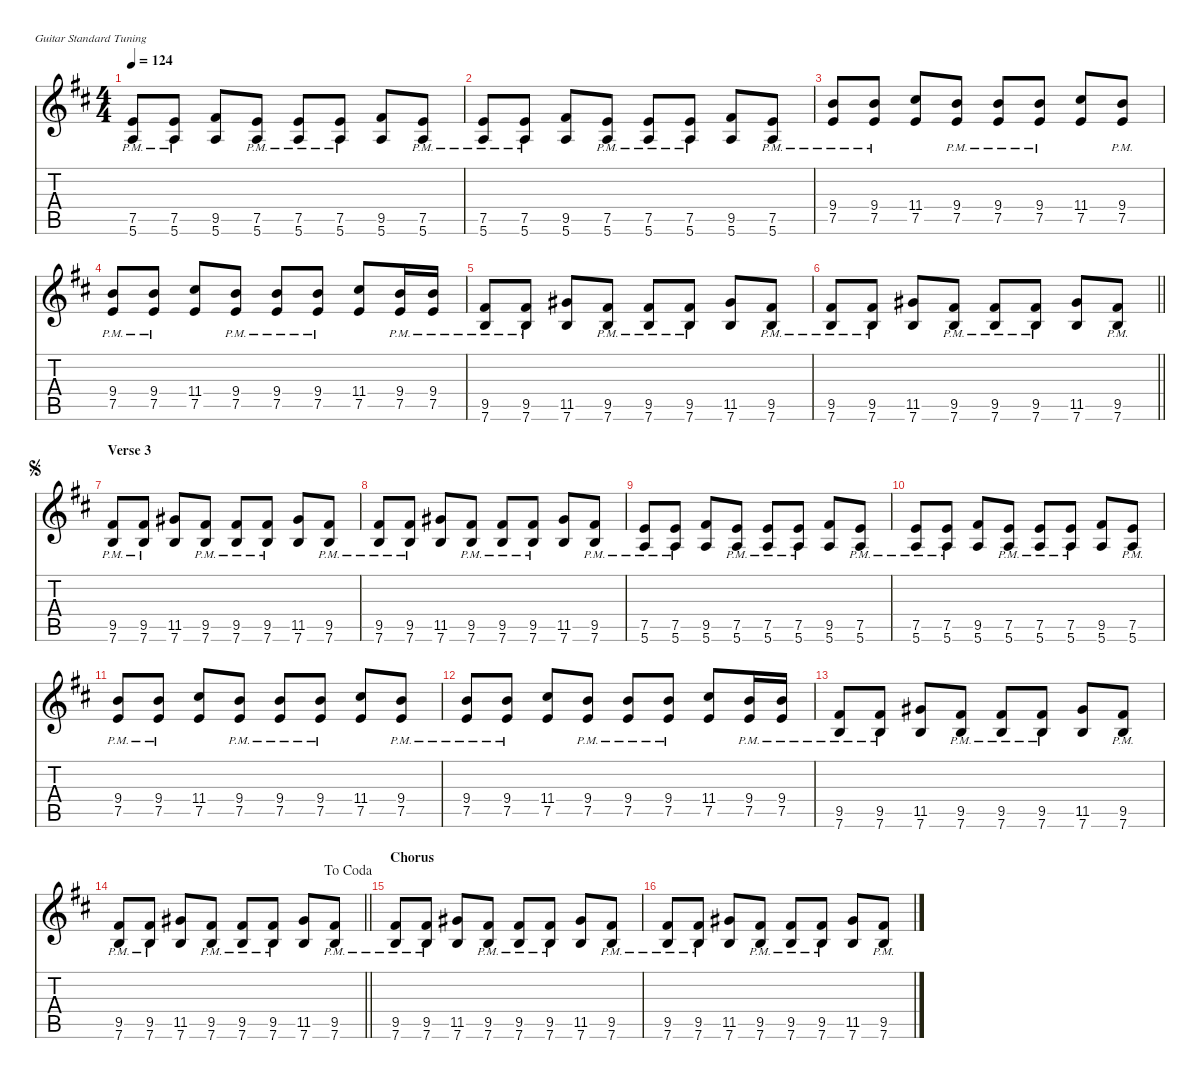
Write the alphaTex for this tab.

\hideDynamics
\bracketExtendMode nobrackets
\singleTrackTrackNamePolicy hidden
\multiTrackTrackNamePolicy hidden
\otherSystemsTrackNameOrientation horizontal
\track ("Clean Guitar" "E-Gt") {instrument electricguitarclean}
\staff {score tabs}
\tuning (E4 B3 G3 D3 A2 E2)
\ts (4 4)
\tempo 124
\clef g2
\scale
0.333333
\ks bminor
(7.5{acc forcenatural} 5.6{pm acc forcenatural}).8{dy f beam Up} (7.5{acc forcenatural} 5.6{pm acc forcenatural}).8{beam Up} (9.5{acc #} 5.6{acc forcenatural}).8{beam Up} (7.5{acc forcenatural} 5.6{pm acc forcenatural}).8{beam Up} (7.5{acc forcenatural} 5.6{pm acc forcenatural}).8{beam Up} (7.5{acc forcenatural} 5.6{pm acc forcenatural}).8{beam Up} (9.5{acc #} 5.6{acc forcenatural}).8{beam Up} (7.5{acc forcenatural} 5.6{pm acc forcenatural}).8{beam Up} |
\scale
0.333333 (7.5{acc forcenatural} 5.6{pm acc forcenatural}).8{beam Up} (7.5{acc forcenatural} 5.6{pm acc forcenatural}).8{beam Up} (9.5{acc #} 5.6{acc forcenatural}).8{beam Up} (7.5{acc forcenatural} 5.6{pm acc forcenatural}).8{beam Up} (7.5{acc forcenatural} 5.6{pm acc forcenatural}).8{beam Up} (7.5{acc forcenatural} 5.6{pm acc forcenatural}).8{beam Up} (9.5{acc #} 5.6{acc forcenatural}).8{beam Up} (7.5{acc forcenatural} 5.6{pm acc forcenatural}).8{beam Up} |
\scale
0.333333 (7.5{pm acc forcenatural} 9.4{acc forcenatural}).8{beam Up} (7.5{pm acc forcenatural} 9.4{acc forcenatural}).8{beam Up} (7.5{acc forcenatural} 11.4{acc #}).8{beam Up} (7.5{pm acc forcenatural} 9.4{acc forcenatural}).8{beam Up} (7.5{pm acc forcenatural} 9.4{acc forcenatural}).8{beam Up} (7.5{pm acc forcenatural} 9.4{acc forcenatural}).8{beam Up} (7.5{acc forcenatural} 11.4{acc #}).8{beam Up} (7.5{pm acc forcenatural} 9.4{acc forcenatural}).8{beam Up} |
\scale
0.333333 (7.5{pm acc forcenatural} 9.4{acc forcenatural}).8{beam Up} (7.5{pm acc forcenatural} 9.4{acc forcenatural}).8{beam Up} (7.5{acc forcenatural} 11.4{acc #}).8{beam Up} (7.5{pm acc forcenatural} 9.4{acc forcenatural}).8{beam Up} (7.5{pm acc forcenatural} 9.4{acc forcenatural}).8{beam Up} (7.5{pm acc forcenatural} 9.4{acc forcenatural}).8{beam Up} (7.5{acc forcenatural} 11.4{acc #}).8{beam Up} (9.4{acc forcenatural} 7.5{pm acc forcenatural}).16{beam Up} (7.5{pm acc forcenatural} 9.4{acc forcenatural}).16{beam Up} |
\scale
0.333333 (9.5{acc #} 7.6{pm acc forcenatural}).8{beam Up} (9.5{acc #} 7.6{pm acc forcenatural}).8{beam Up} (11.5{acc #} 7.6{acc forcenatural}).8{beam Up} (9.5{acc #} 7.6{pm acc forcenatural}).8{beam Up} (9.5{acc #} 7.6{pm acc forcenatural}).8{beam Up} (9.5{acc #} 7.6{pm acc forcenatural}).8{beam Up} (11.5{acc #} 7.6{acc forcenatural}).8{beam Up} (9.5{acc #} 7.6{pm acc forcenatural}).8{beam Up} |
\scale
0.333333
\barLineRight lightlight
(9.5{acc #} 7.6{pm acc forcenatural}).8{beam Up} (9.5{acc #} 7.6{pm acc forcenatural}).8{beam Up} (11.5{acc #} 7.6{acc forcenatural}).8{beam Up} (9.5{acc #} 7.6{pm acc forcenatural}).8{beam Up} (9.5{acc #} 7.6{pm acc forcenatural}).8{beam Up} (9.5{acc #} 7.6{pm acc forcenatural}).8{beam Up} (11.5{acc #} 7.6{acc forcenatural}).8{beam Up} (9.5{acc #} 7.6{pm acc forcenatural}).8{beam Up} |
\section ("" "Verse 3")
\jump segno
\scale
0.333333 (9.5{acc #} 7.6{pm acc forcenatural}).8{beam Up} (9.5{acc #} 7.6{pm acc forcenatural}).8{beam Up} (11.5{acc #} 7.6{acc forcenatural}).8{beam Up} (9.5{acc #} 7.6{pm acc forcenatural}).8{beam Up} (9.5{acc #} 7.6{pm acc forcenatural}).8{beam Up} (9.5{acc #} 7.6{pm acc forcenatural}).8{beam Up} (11.5{acc #} 7.6{acc forcenatural}).8{beam Up} (9.5{acc #} 7.6{pm acc forcenatural}).8{beam Up} |
\scale
0.333333 (9.5{acc #} 7.6{pm acc forcenatural}).8{beam Up} (9.5{acc #} 7.6{pm acc forcenatural}).8{beam Up} (11.5{acc #} 7.6{acc forcenatural}).8{beam Up} (9.5{acc #} 7.6{pm acc forcenatural}).8{beam Up} (9.5{acc #} 7.6{pm acc forcenatural}).8{beam Up} (9.5{acc #} 7.6{pm acc forcenatural}).8{beam Up} (11.5{acc #} 7.6{acc forcenatural}).8{beam Up} (9.5{acc #} 7.6{pm acc forcenatural}).8{beam Up} |
\scale
0.333333 (7.5{acc forcenatural} 5.6{pm acc forcenatural}).8{beam Up} (7.5{acc forcenatural} 5.6{pm acc forcenatural}).8{beam Up} (9.5{acc #} 5.6{acc forcenatural}).8{beam Up} (7.5{acc forcenatural} 5.6{pm acc forcenatural}).8{beam Up} (7.5{acc forcenatural} 5.6{pm acc forcenatural}).8{beam Up} (7.5{acc forcenatural} 5.6{pm acc forcenatural}).8{beam Up} (9.5{acc #} 5.6{acc forcenatural}).8{beam Up} (7.5{acc forcenatural} 5.6{pm acc forcenatural}).8{beam Up} |
\scale
0.333333 (7.5{acc forcenatural} 5.6{pm acc forcenatural}).8{beam Up} (7.5{acc forcenatural} 5.6{pm acc forcenatural}).8{beam Up} (9.5{acc #} 5.6{acc forcenatural}).8{beam Up} (7.5{acc forcenatural} 5.6{pm acc forcenatural}).8{beam Up} (7.5{acc forcenatural} 5.6{pm acc forcenatural}).8{beam Up} (7.5{acc forcenatural} 5.6{pm acc forcenatural}).8{beam Up} (9.5{acc #} 5.6{acc forcenatural}).8{beam Up} (7.5{acc forcenatural} 5.6{pm acc forcenatural}).8{beam Up} |
\scale
0.333333 (7.5{pm acc forcenatural} 9.4{acc forcenatural}).8{beam Up} (7.5{pm acc forcenatural} 9.4{acc forcenatural}).8{beam Up} (7.5{acc forcenatural} 11.4{acc #}).8{beam Up} (7.5{pm acc forcenatural} 9.4{acc forcenatural}).8{beam Up} (7.5{pm acc forcenatural} 9.4{acc forcenatural}).8{beam Up} (7.5{pm acc forcenatural} 9.4{acc forcenatural}).8{beam Up} (7.5{acc forcenatural} 11.4{acc #}).8{beam Up} (7.5{pm acc forcenatural} 9.4{acc forcenatural}).8{beam Up} |
\scale
0.333333 (7.5{pm acc forcenatural} 9.4{acc forcenatural}).8{beam Up} (7.5{pm acc forcenatural} 9.4{acc forcenatural}).8{beam Up} (7.5{acc forcenatural} 11.4{acc #}).8{beam Up} (7.5{pm acc forcenatural} 9.4{acc forcenatural}).8{beam Up} (7.5{pm acc forcenatural} 9.4{acc forcenatural}).8{beam Up} (7.5{pm acc forcenatural} 9.4{acc forcenatural}).8{beam Up} (7.5{acc forcenatural} 11.4{acc #}).8{beam Up} (9.4{acc forcenatural} 7.5{pm acc forcenatural}).16{beam Up} (7.5{pm acc forcenatural} 9.4{acc forcenatural}).16{beam Up} |
\scale
0.333333 (9.5{acc #} 7.6{pm acc forcenatural}).8{beam Up} (9.5{acc #} 7.6{pm acc forcenatural}).8{beam Up} (11.5{acc #} 7.6{acc forcenatural}).8{beam Up} (9.5{acc #} 7.6{pm acc forcenatural}).8{beam Up} (9.5{acc #} 7.6{pm acc forcenatural}).8{beam Up} (9.5{acc #} 7.6{pm acc forcenatural}).8{beam Up} (11.5{acc #} 7.6{acc forcenatural}).8{beam Up} (9.5{acc #} 7.6{pm acc forcenatural}).8{beam Up} |
\jump dacoda
\scale
0.333333
\barLineRight lightlight
(9.5{acc #} 7.6{pm acc forcenatural}).8{beam Up} (9.5{acc #} 7.6{pm acc forcenatural}).8{beam Up} (11.5{acc #} 7.6{acc forcenatural}).8{beam Up} (9.5{acc #} 7.6{pm acc forcenatural}).8{beam Up} (9.5{acc #} 7.6{pm acc forcenatural}).8{beam Up} (9.5{acc #} 7.6{pm acc forcenatural}).8{beam Up} (11.5{acc #} 7.6{acc forcenatural}).8{beam Up} (9.5{acc #} 7.6{pm acc forcenatural}).8{beam Up} |
\section ("" "Chorus")
\scale
0.333333 (9.5{acc #} 7.6{pm acc forcenatural}).8{beam Up} (9.5{acc #} 7.6{pm acc forcenatural}).8{beam Up} (11.5{acc #} 7.6{acc forcenatural}).8{beam Up} (9.5{acc #} 7.6{pm acc forcenatural}).8{beam Up} (9.5{acc #} 7.6{pm acc forcenatural}).8{beam Up} (9.5{acc #} 7.6{pm acc forcenatural}).8{beam Up} (11.5{acc #} 7.6{acc forcenatural}).8{beam Up} (9.5{acc #} 7.6{pm acc forcenatural}).8{beam Up} |
\scale
0.333333 (9.5{acc #} 7.6{pm acc forcenatural}).8{beam Up} (9.5{acc #} 7.6{pm acc forcenatural}).8{beam Up} (11.5{acc #} 7.6{acc forcenatural}).8{beam Up} (9.5{acc #} 7.6{pm acc forcenatural}).8{beam Up} (9.5{acc #} 7.6{pm acc forcenatural}).8{beam Up} (9.5{acc #} 7.6{pm acc forcenatural}).8{beam Up} (11.5{acc #} 7.6{acc forcenatural}).8{beam Up} (9.5{acc #} 7.6{pm acc forcenatural}).8{beam Up}
